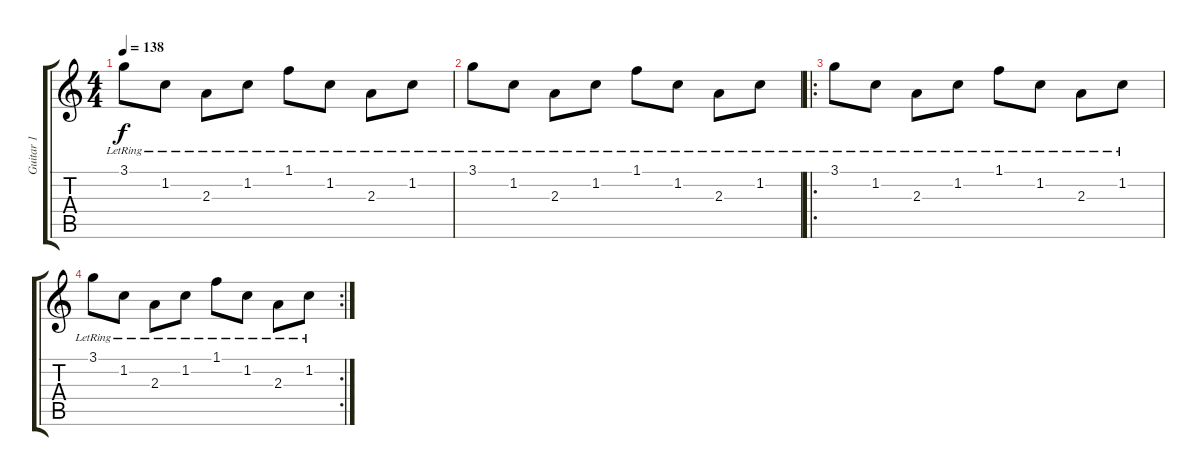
\track ("Guitar 1" "Guitar 1") {instrument electricguitarclean}
\staff {score tabs}
\tuning (E4 B3 G3 D3 A2 E2) {hide}
\ts (4 4)
\tempo 138
\clef g2
\ks c
3.1{lr}.8{dy f} 1.2{lr}.8 2.3{lr}.8 1.2{lr}.8 1.1{lr}.8 1.2{lr}.8 2.3{lr}.8 1.2{lr}.8 |
3.1{lr}.8 1.2{lr}.8 2.3{lr}.8 1.2{lr}.8 1.1{lr}.8 1.2{lr}.8 2.3{lr}.8 1.2{lr}.8 |
\ro
3.1{lr}.8 1.2{lr}.8 2.3{lr}.8 1.2{lr}.8 1.1{lr}.8 1.2{lr}.8 2.3{lr}.8 1.2{lr}.8 |
\rc 2
3.1{lr}.8 1.2{lr}.8 2.3{lr}.8 1.2{lr}.8 1.1{lr}.8 1.2{lr}.8 2.3{lr}.8 1.2{lr}.8
